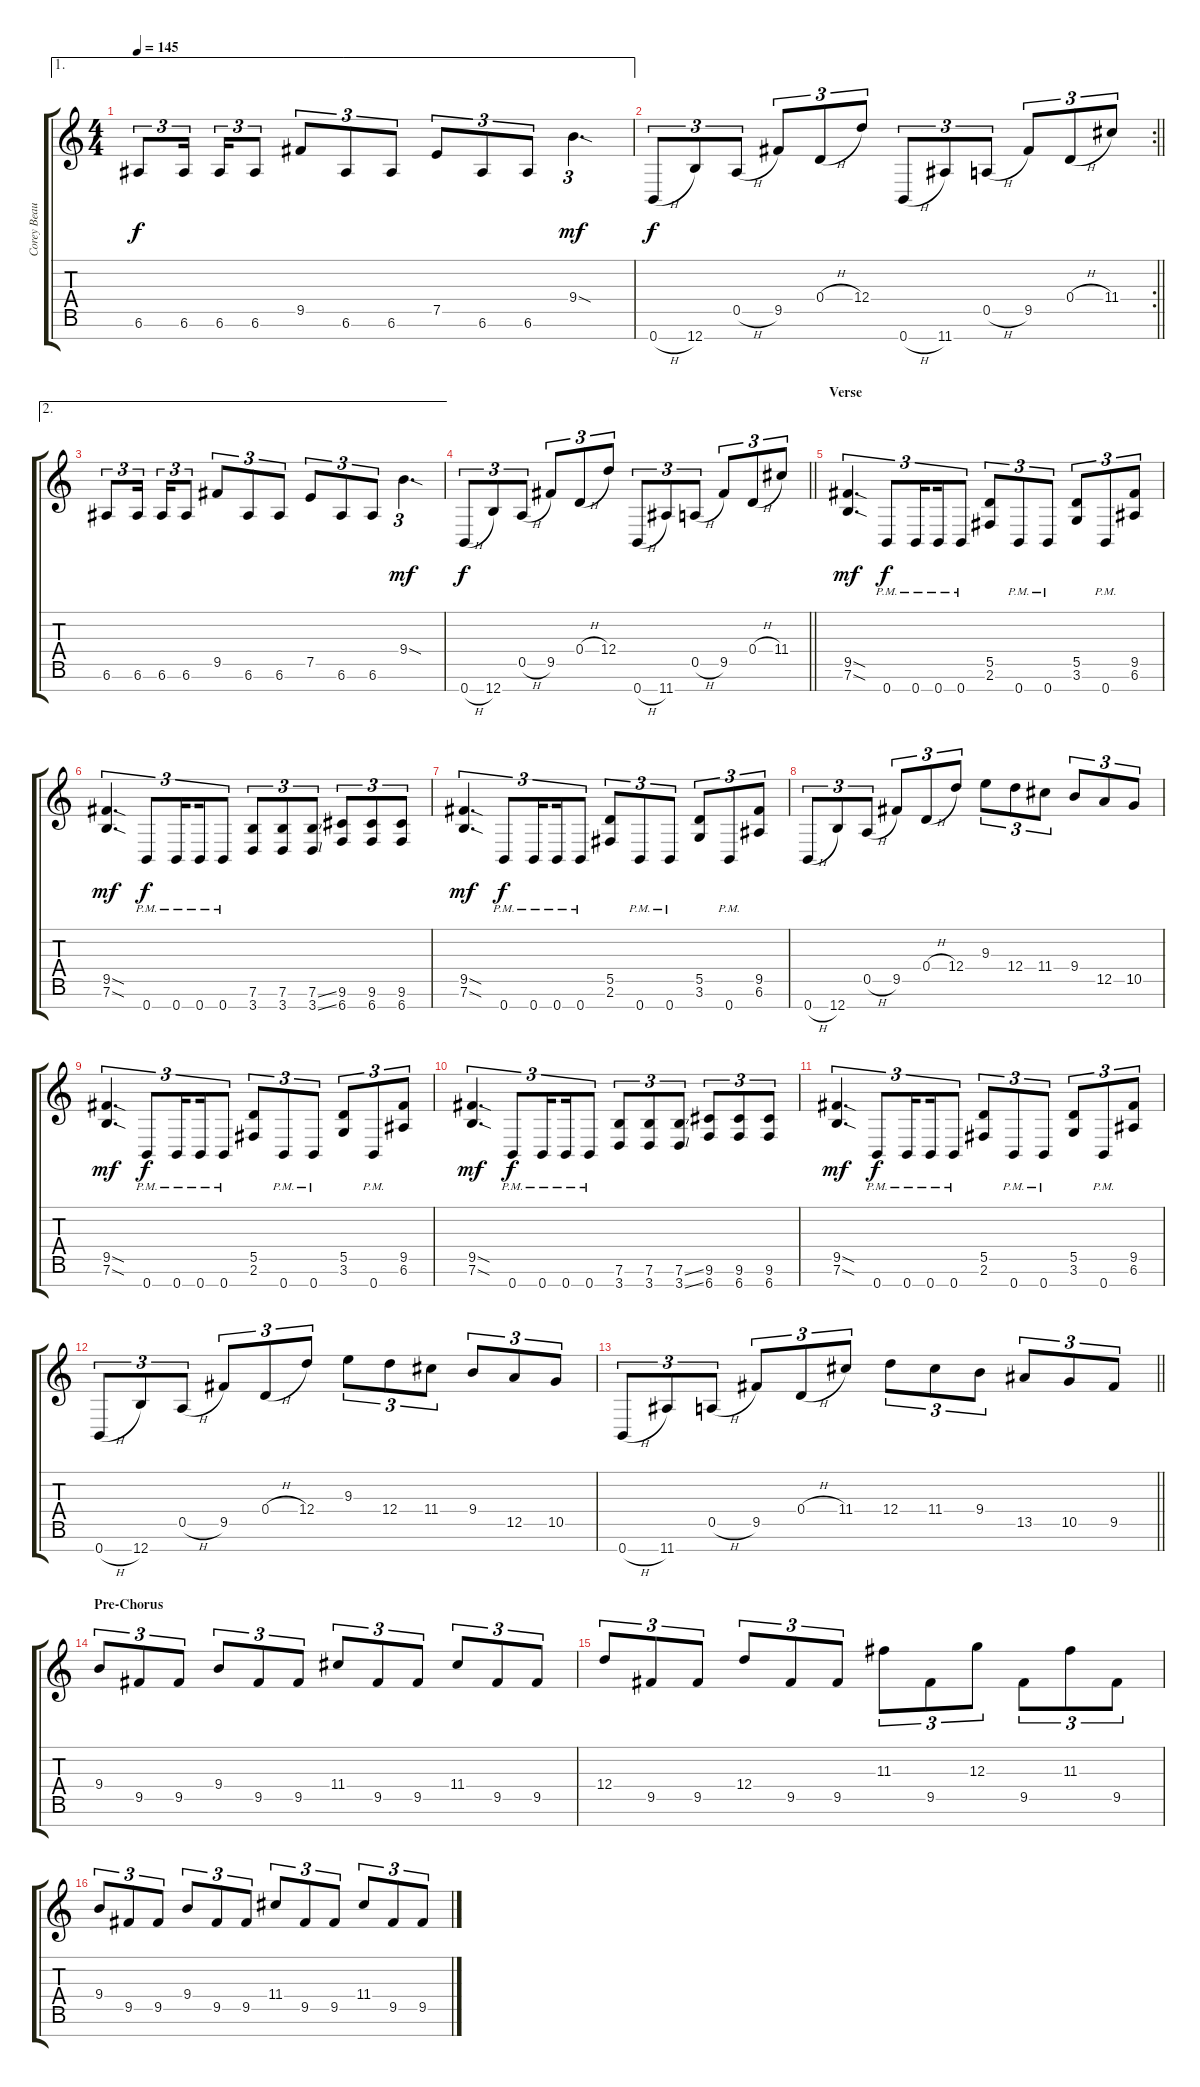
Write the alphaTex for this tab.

\track ("Corey Beaulieu" "Corey Beau") {instrument distortionguitar}
\staff {score tabs}
\tuning (E4 B3 G3 D3 A2 E2 B1) {hide}
\ae 1
\ts (4 4)
\tempo 145
\clef g2
\ks c
6.6.8{tu (3 2) dy f} 6.6.16{tu (3 2) beam splitsecondary} 6.6.16{tu (3 2)} 6.6.8{tu (3 2)} 9.5.8{tu (3 2)} 6.6.8{tu (3 2)} 6.6.8{tu (3 2)} 7.5.8{tu (3 2)} 6.6.8{tu (3 2)} 6.6.8{tu (3 2)} 9.4{sod}.4{d tu (3 2) dy mf} |
\rc 2
\barLineRight lightlight
0.7{h}.8{tu (3 2) dy f} 12.7.8{tu (3 2)} 0.5{h}.8{tu (3 2)} 9.5.8{tu (3 2)} 0.4{h}.8{tu (3 2)} 12.4.8{tu (3 2)} 0.7{h}.8{tu (3 2)} 11.7.8{tu (3 2)} 0.5{h}.8{tu (3 2)} 9.5.8{tu (3 2)} 0.4{h}.8{tu (3 2)} 11.4.8{tu (3 2)} |
\ae 2
6.6.8{tu (3 2)} 6.6.16{tu (3 2) beam splitsecondary} 6.6.16{tu (3 2)} 6.6.8{tu (3 2)} 9.5.8{tu (3 2)} 6.6.8{tu (3 2)} 6.6.8{tu (3 2)} 7.5.8{tu (3 2)} 6.6.8{tu (3 2)} 6.6.8{tu (3 2)} 9.4{sod}.4{d tu (3 2) dy mf} |
\barLineRight lightlight
0.7{h}.8{tu (3 2) dy f} 12.7.8{tu (3 2)} 0.5{h}.8{tu (3 2)} 9.5.8{tu (3 2)} 0.4{h}.8{tu (3 2)} 12.4.8{tu (3 2)} 0.7{h}.8{tu (3 2)} 11.7.8{tu (3 2)} 0.5{h}.8{tu (3 2)} 9.5.8{tu (3 2)} 0.4{h}.8{tu (3 2)} 11.4.8{tu (3 2)} |
\section ("" "Verse")
(9.5{sod} 7.6{sod}).4{d tu (3 2) dy mf} 0.7{pm}.8{tu (3 2) dy f} 0.7{pm}.16{tu (3 2) beam splitsecondary} 0.7{pm}.16{tu (3 2)} 0.7{pm}.8{tu (3 2)} (5.5 2.6).8{tu (3 2)} 0.7{pm}.8{tu (3 2)} 0.7{pm}.8{tu (3 2)} (5.5 3.6).8{tu (3 2)} 0.7{pm}.8{tu (3 2)} (9.5 6.6).8{tu (3 2)} |
(9.5{sod} 7.6{sod}).4{d tu (3 2) dy mf} 0.7{pm}.8{tu (3 2) dy f} 0.7{pm}.16{tu (3 2) beam splitsecondary} 0.7{pm}.16{tu (3 2)} 0.7{pm}.8{tu (3 2)} (7.6 3.7).8{tu (3 2)} (7.6 3.7).8{tu (3 2)} (7.6{ss} 3.7{ss}).8{tu (3 2)} (9.6 6.7).8{tu (3 2)} (9.6 6.7).8{tu (3 2)} (9.6 6.7).8{tu (3 2)} |
(9.5{sod} 7.6{sod}).4{d tu (3 2) dy mf} 0.7{pm}.8{tu (3 2) dy f} 0.7{pm}.16{tu (3 2) beam splitsecondary} 0.7{pm}.16{tu (3 2)} 0.7{pm}.8{tu (3 2)} (5.5 2.6).8{tu (3 2)} 0.7{pm}.8{tu (3 2)} 0.7{pm}.8{tu (3 2)} (5.5 3.6).8{tu (3 2)} 0.7{pm}.8{tu (3 2)} (9.5 6.6).8{tu (3 2)} |
0.7{h}.8{tu (3 2)} 12.7.8{tu (3 2)} 0.5{h}.8{tu (3 2)} 9.5.8{tu (3 2)} 0.4{h}.8{tu (3 2)} 12.4.8{tu (3 2)} 9.3.8{tu (3 2)} 12.4.8{tu (3 2)} 11.4.8{tu (3 2)} 9.4.8{tu (3 2)} 12.5.8{tu (3 2)} 10.5.8{tu (3 2)} |
(9.5{sod} 7.6{sod}).4{d tu (3 2) dy mf} 0.7{pm}.8{tu (3 2) dy f} 0.7{pm}.16{tu (3 2) beam splitsecondary} 0.7{pm}.16{tu (3 2)} 0.7{pm}.8{tu (3 2)} (5.5 2.6).8{tu (3 2)} 0.7{pm}.8{tu (3 2)} 0.7{pm}.8{tu (3 2)} (5.5 3.6).8{tu (3 2)} 0.7{pm}.8{tu (3 2)} (9.5 6.6).8{tu (3 2)} |
(9.5{sod} 7.6{sod}).4{d tu (3 2) dy mf} 0.7{pm}.8{tu (3 2) dy f} 0.7{pm}.16{tu (3 2) beam splitsecondary} 0.7{pm}.16{tu (3 2)} 0.7{pm}.8{tu (3 2)} (7.6 3.7).8{tu (3 2)} (7.6 3.7).8{tu (3 2)} (7.6{ss} 3.7{ss}).8{tu (3 2)} (9.6 6.7).8{tu (3 2)} (9.6 6.7).8{tu (3 2)} (9.6 6.7).8{tu (3 2)} |
(9.5{sod} 7.6{sod}).4{d tu (3 2) dy mf} 0.7{pm}.8{tu (3 2) dy f} 0.7{pm}.16{tu (3 2) beam splitsecondary} 0.7{pm}.16{tu (3 2)} 0.7{pm}.8{tu (3 2)} (5.5 2.6).8{tu (3 2)} 0.7{pm}.8{tu (3 2)} 0.7{pm}.8{tu (3 2)} (5.5 3.6).8{tu (3 2)} 0.7{pm}.8{tu (3 2)} (9.5 6.6).8{tu (3 2)} |
0.7{h}.8{tu (3 2)} 12.7.8{tu (3 2)} 0.5{h}.8{tu (3 2)} 9.5.8{tu (3 2)} 0.4{h}.8{tu (3 2)} 12.4.8{tu (3 2)} 9.3.8{tu (3 2)} 12.4.8{tu (3 2)} 11.4.8{tu (3 2)} 9.4.8{tu (3 2)} 12.5.8{tu (3 2)} 10.5.8{tu (3 2)} |
\barLineRight lightlight
0.7{h}.8{tu (3 2)} 11.7.8{tu (3 2)} 0.5{h}.8{tu (3 2)} 9.5.8{tu (3 2)} 0.4{h}.8{tu (3 2)} 11.4.8{tu (3 2)} 12.4.8{tu (3 2)} 11.4.8{tu (3 2)} 9.4.8{tu (3 2)} 13.5.8{tu (3 2)} 10.5.8{tu (3 2)} 9.5.8{tu (3 2)} |
\section ("" "Pre-Chorus")
9.4.8{tu (3 2)} 9.5.8{tu (3 2)} 9.5.8{tu (3 2)} 9.4.8{tu (3 2)} 9.5.8{tu (3 2)} 9.5.8{tu (3 2)} 11.4.8{tu (3 2)} 9.5.8{tu (3 2)} 9.5.8{tu (3 2)} 11.4.8{tu (3 2)} 9.5.8{tu (3 2)} 9.5.8{tu (3 2)} |
12.4.8{tu (3 2)} 9.5.8{tu (3 2)} 9.5.8{tu (3 2)} 12.4.8{tu (3 2)} 9.5.8{tu (3 2)} 9.5.8{tu (3 2)} 11.3.8{tu (3 2)} 9.5.8{tu (3 2)} 12.3.8{tu (3 2)} 9.5.8{tu (3 2)} 11.3.8{tu (3 2)} 9.5.8{tu (3 2)} |
9.4.8{tu (3 2)} 9.5.8{tu (3 2)} 9.5.8{tu (3 2)} 9.4.8{tu (3 2)} 9.5.8{tu (3 2)} 9.5.8{tu (3 2)} 11.4.8{tu (3 2)} 9.5.8{tu (3 2)} 9.5.8{tu (3 2)} 11.4.8{tu (3 2)} 9.5.8{tu (3 2)} 9.5.8{tu (3 2)}
